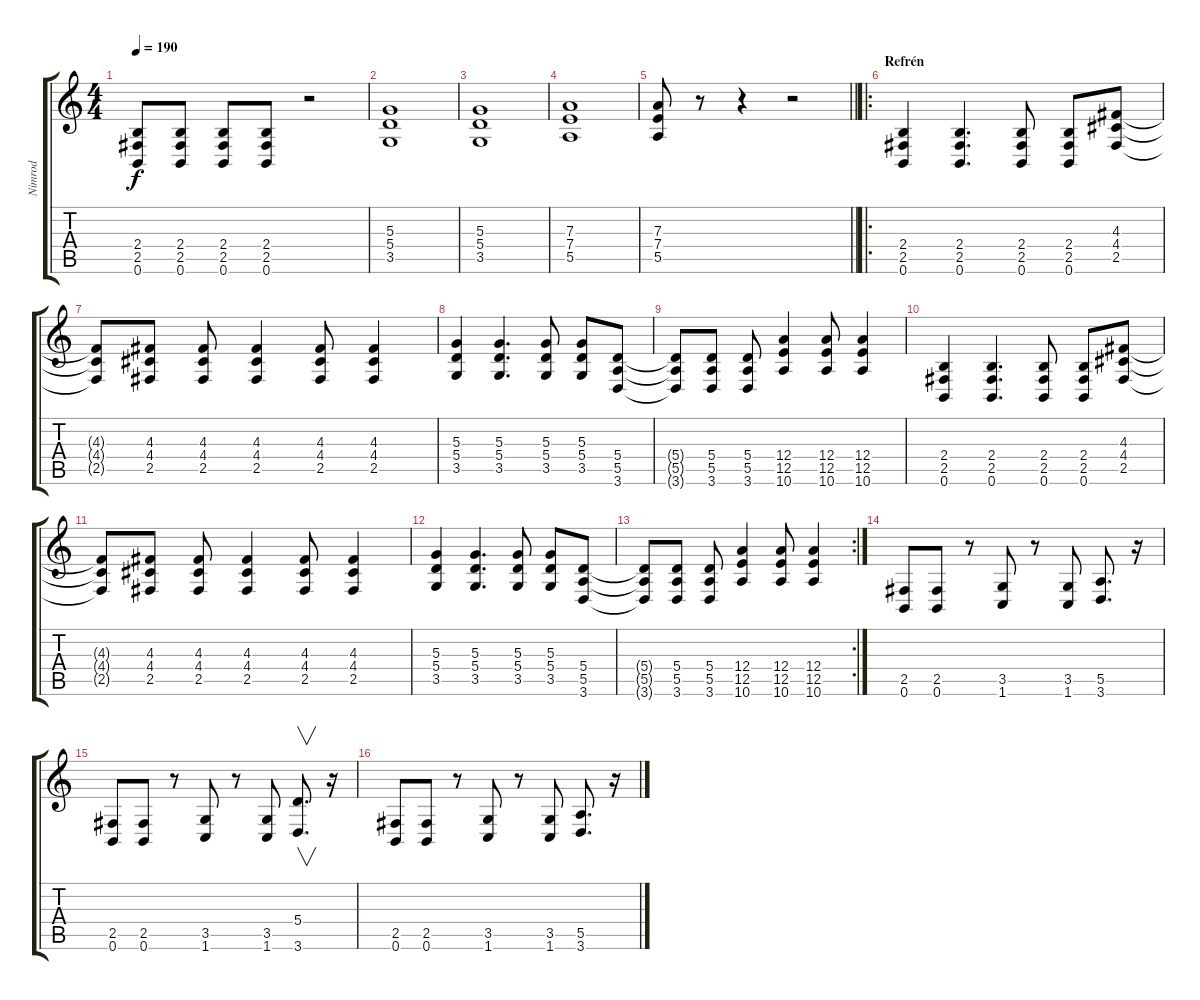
\track ("Nimrod" "Nimrod") {instrument distortionguitar}
\staff {score tabs}
\tuning (B3 Gb3 D3 A2 E2 B1) {hide}
\ts (4 4)
\tempo 190
\clef g2
\ks c
(2.4 2.5 0.6).8{dy f} (2.4 2.5 0.6).8 (2.4 2.5 0.6).8 (2.4 2.5 0.6).8 r.2 |
(5.3 5.4 3.5).1 |
(5.3 5.4 3.5).1 |
(7.3 7.4 5.5).1 |
\barLineRight lightlight
(7.3 7.4 5.5).8 r.8 r.4 r.2 |
\ro
\section ("" "Refrén")
(2.4 2.5 0.6).4 (2.4 2.5 0.6).4{d} (2.4 2.5 0.6).8 (2.4 2.5 0.6).8 (4.3 4.4 2.5).8 |
(4.3{t} 4.4{t} 2.5{t}).8 (4.3 4.4 2.5).8 (4.3 4.4 2.5).8 (4.3 4.4 2.5).4 (4.3 4.4 2.5).8 (4.3 4.4 2.5).4 |
(5.3 5.4 3.5).4 (5.3 5.4 3.5).4{d} (5.3 5.4 3.5).8 (5.3 5.4 3.5).8 (5.4 5.5 3.6).8 |
(5.4{t} 5.5{t} 3.6{t}).8 (5.4 5.5 3.6).8 (5.4 5.5 3.6).8 (12.4 12.5 10.6).4 (12.4 12.5 10.6).8 (12.4 12.5 10.6).4 |
(2.4 2.5 0.6).4 (2.4 2.5 0.6).4{d} (2.4 2.5 0.6).8 (2.4 2.5 0.6).8 (4.3 4.4 2.5).8 |
(4.3{t} 4.4{t} 2.5{t}).8 (4.3 4.4 2.5).8 (4.3 4.4 2.5).8 (4.3 4.4 2.5).4 (4.3 4.4 2.5).8 (4.3 4.4 2.5).4 |
(5.3 5.4 3.5).4 (5.3 5.4 3.5).4{d} (5.3 5.4 3.5).8 (5.3 5.4 3.5).8 (5.4 5.5 3.6).8 |
\rc 2
(5.4{t} 5.5{t} 3.6{t}).8 (5.4 5.5 3.6).8 (5.4 5.5 3.6).8 (12.4 12.5 10.6).4 (12.4 12.5 10.6).8 (12.4 12.5 10.6).4 |
(2.5 0.6).8 (2.5 0.6).8 r.8 (3.5 1.6).8 r.8 (3.5 1.6).8 (5.5 3.6).8{d} r.16 |
(2.5 0.6).8 (2.5 0.6).8 r.8 (3.5 1.6).8 r.8 (3.5 1.6).8 (5.4 3.6).8{v d} r.16 |
(2.5 0.6).8 (2.5 0.6).8 r.8 (3.5 1.6).8 r.8 (3.5 1.6).8 (5.5 3.6).8{d} r.16
